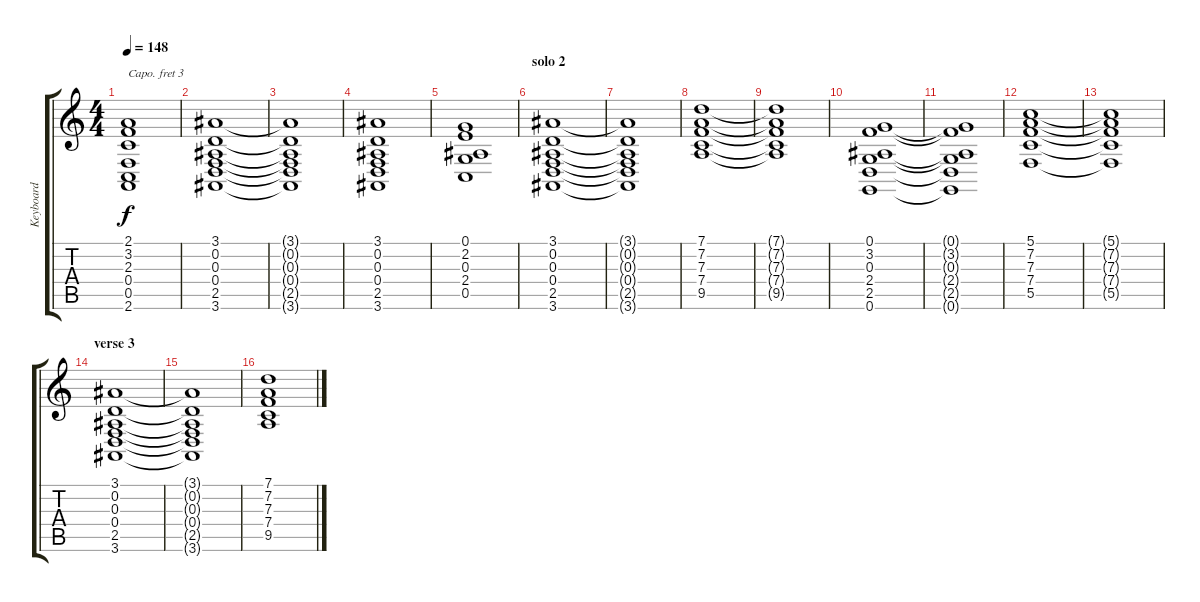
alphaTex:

\track ("Keyboard" "Keyboard") {instrument pad8sweep}
\staff {score tabs}
\capo 3
\tuning (E4 B3 G3 D3 A2 E2) {hide}
\ts (4 4)
\tempo 148
\clef g2
\ks c
(2.1 3.2 2.3 0.4 0.5 2.6).1{dy f} |
(3.1 0.2 0.3 0.4 2.5 3.6).1 |
(3.1{t} 0.2{t} 0.3{t} 0.4{t} 2.5{t} 3.6{t}).1 |
(3.1 0.2 0.3 0.4 2.5 3.6).1 |
(0.1 2.2 0.3 2.4 0.5).1 |
\section ("" "solo 2")
(3.1 0.2 0.3 0.4 2.5 3.6).1 |
(3.1{t} 0.2{t} 0.3{t} 0.4{t} 2.5{t} 3.6{t}).1 |
(7.1 7.2 7.3 7.4 9.5).1 |
(7.1{t} 7.2{t} 7.3{t} 7.4{t} 9.5{t}).1 |
(0.1 3.2 0.3 2.4 2.5 0.6).1 |
(0.1{t} 3.2{t} 0.3{t} 2.4{t} 2.5{t} 0.6{t}).1 |
(5.1 7.2 7.3 7.4 5.5).1 |
(5.1{t} 7.2{t} 7.3{t} 7.4{t} 5.5{t}).1 |
\section ("" "verse 3")
(3.1 0.2 0.3 0.4 2.5 3.6).1 |
(3.1{t} 0.2{t} 0.3{t} 0.4{t} 2.5{t} 3.6{t}).1 |
(7.1 7.2 7.3 7.4 9.5).1
